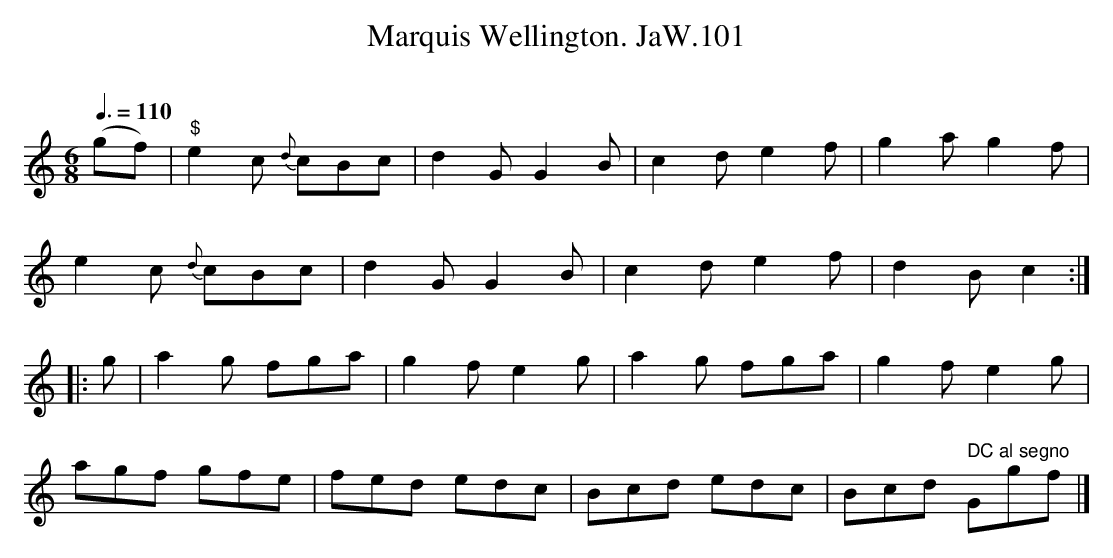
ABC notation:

X:1
T:Marquis Wellington. JaW.101
M:6/8
L:1/8
Q:3/8=110
O:
K:C
(gf)|"$"e2c {d}cBc|d2G G2B|c2d e2f|g2a g2f|
e2c {d}cBc|d2G G2B|c2d e2f|d2B c2:|
|:g|a2g fga|g2f e2g|a2g fga|g2f e2g|
agf gfe|fed edc|Bcd edc|Bcd " DC al segno"Ggf|]
